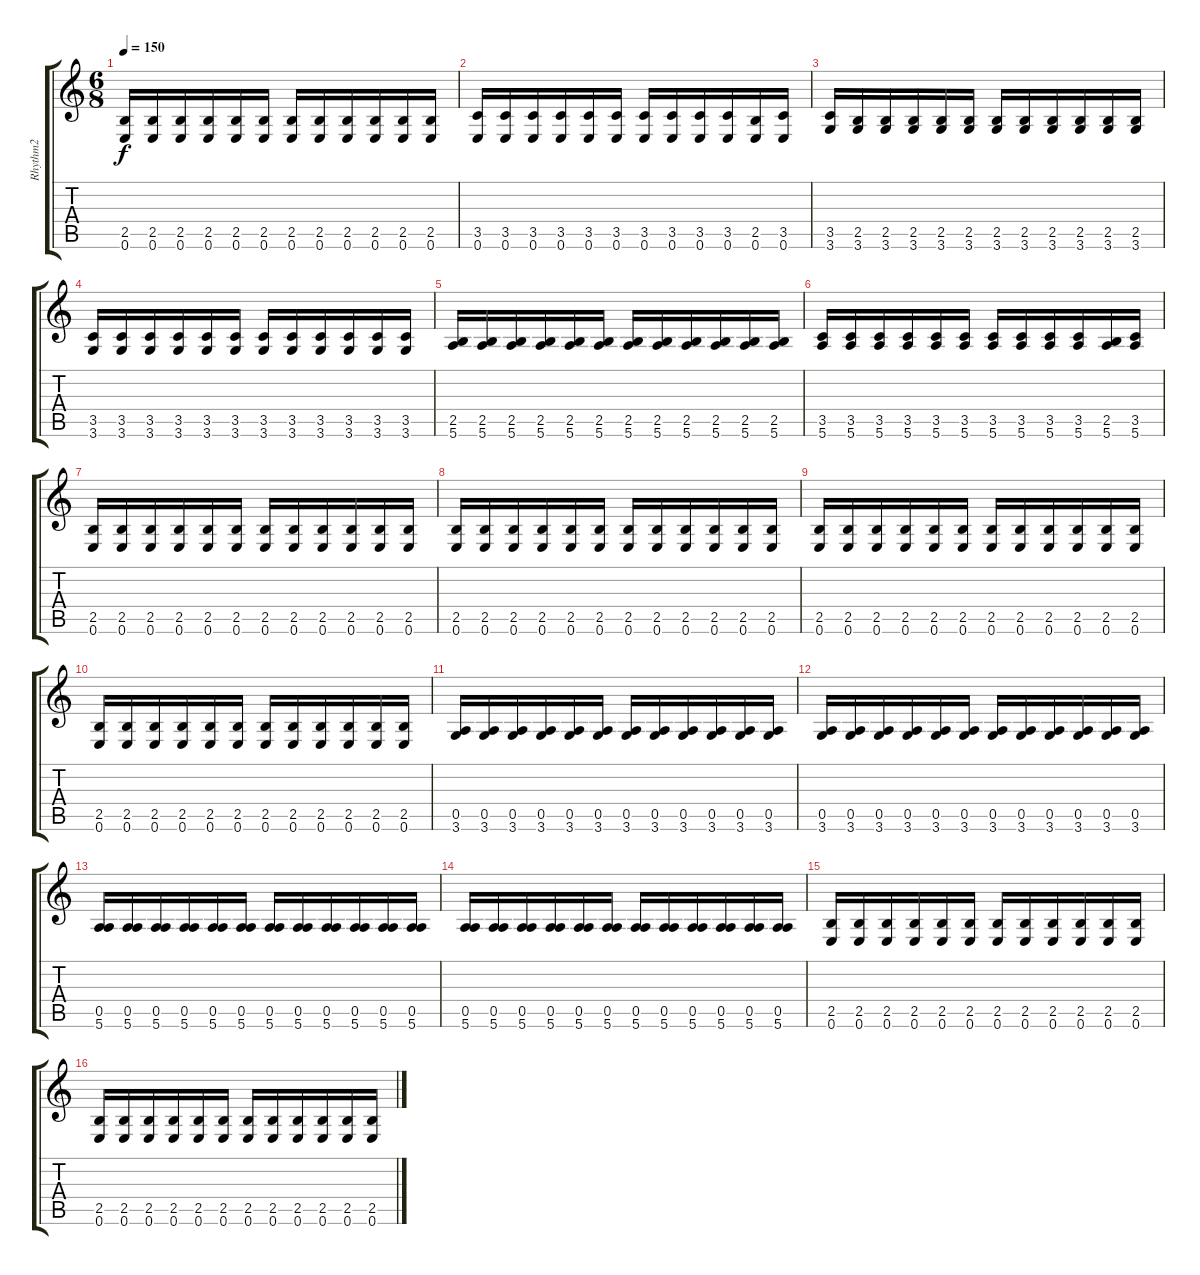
\track ("Rhythm2" "Rhythm2") {instrument distortionguitar}
\staff {score tabs}
\tuning (E4 B3 G3 D3 A2 E2) {hide}
\ts (6 8)
\tempo 150
\clef g2
\ks c
(2.5 0.6).16{dy f} (2.5 0.6).16 (2.5 0.6).16 (2.5 0.6).16 (2.5 0.6).16 (2.5 0.6).16 (2.5 0.6).16 (2.5 0.6).16 (2.5 0.6).16 (2.5 0.6).16 (2.5 0.6).16 (2.5 0.6).16 |
(3.5 0.6).16 (3.5 0.6).16 (3.5 0.6).16 (3.5 0.6).16 (3.5 0.6).16 (3.5 0.6).16 (3.5 0.6).16 (3.5 0.6).16 (3.5 0.6).16 (3.5 0.6).16 (2.5 0.6).16 (3.5 0.6).16 |
(3.5 3.6).16 (2.5 3.6).16 (2.5 3.6).16 (2.5 3.6).16 (2.5 3.6).16 (2.5 3.6).16 (2.5 3.6).16 (2.5 3.6).16 (2.5 3.6).16 (2.5 3.6).16 (2.5 3.6).16 (2.5 3.6).16 |
(3.5 3.6).16 (3.5 3.6).16 (3.5 3.6).16 (3.5 3.6).16 (3.5 3.6).16 (3.5 3.6).16 (3.5 3.6).16 (3.5 3.6).16 (3.5 3.6).16 (3.5 3.6).16 (3.5 3.6).16 (3.5 3.6).16 |
(2.5 5.6).16 (2.5 5.6).16 (2.5 5.6).16 (2.5 5.6).16 (2.5 5.6).16 (2.5 5.6).16 (2.5 5.6).16 (2.5 5.6).16 (2.5 5.6).16 (2.5 5.6).16 (2.5 5.6).16 (2.5 5.6).16 |
(3.5 5.6).16 (3.5 5.6).16 (3.5 5.6).16 (3.5 5.6).16 (3.5 5.6).16 (3.5 5.6).16 (3.5 5.6).16 (3.5 5.6).16 (3.5 5.6).16 (3.5 5.6).16 (2.5 5.6).16 (3.5 5.6).16 |
(2.5 0.6).16 (2.5 0.6).16 (2.5 0.6).16 (2.5 0.6).16 (2.5 0.6).16 (2.5 0.6).16 (2.5 0.6).16 (2.5 0.6).16 (2.5 0.6).16 (2.5 0.6).16 (2.5 0.6).16 (2.5 0.6).16 |
(2.5 0.6).16 (2.5 0.6).16 (2.5 0.6).16 (2.5 0.6).16 (2.5 0.6).16 (2.5 0.6).16 (2.5 0.6).16 (2.5 0.6).16 (2.5 0.6).16 (2.5 0.6).16 (2.5 0.6).16 (2.5 0.6).16 |
(2.5 0.6).16 (2.5 0.6).16 (2.5 0.6).16 (2.5 0.6).16 (2.5 0.6).16 (2.5 0.6).16 (2.5 0.6).16 (2.5 0.6).16 (2.5 0.6).16 (2.5 0.6).16 (2.5 0.6).16 (2.5 0.6).16 |
(2.5 0.6).16 (2.5 0.6).16 (2.5 0.6).16 (2.5 0.6).16 (2.5 0.6).16 (2.5 0.6).16 (2.5 0.6).16 (2.5 0.6).16 (2.5 0.6).16 (2.5 0.6).16 (2.5 0.6).16 (2.5 0.6).16 |
(0.5 3.6).16 (0.5 3.6).16 (0.5 3.6).16 (0.5 3.6).16 (0.5 3.6).16 (0.5 3.6).16 (0.5 3.6).16 (0.5 3.6).16 (0.5 3.6).16 (0.5 3.6).16 (0.5 3.6).16 (0.5 3.6).16 |
(0.5 3.6).16 (0.5 3.6).16 (0.5 3.6).16 (0.5 3.6).16 (0.5 3.6).16 (0.5 3.6).16 (0.5 3.6).16 (0.5 3.6).16 (0.5 3.6).16 (0.5 3.6).16 (0.5 3.6).16 (0.5 3.6).16 |
(0.5 5.6).16 (0.5 5.6).16 (0.5 5.6).16 (0.5 5.6).16 (0.5 5.6).16 (0.5 5.6).16 (0.5 5.6).16 (0.5 5.6).16 (0.5 5.6).16 (0.5 5.6).16 (0.5 5.6).16 (0.5 5.6).16 |
(0.5 5.6).16 (0.5 5.6).16 (0.5 5.6).16 (0.5 5.6).16 (0.5 5.6).16 (0.5 5.6).16 (0.5 5.6).16 (0.5 5.6).16 (0.5 5.6).16 (0.5 5.6).16 (0.5 5.6).16 (0.5 5.6).16 |
(2.5 0.6).16 (2.5 0.6).16 (2.5 0.6).16 (2.5 0.6).16 (2.5 0.6).16 (2.5 0.6).16 (2.5 0.6).16 (2.5 0.6).16 (2.5 0.6).16 (2.5 0.6).16 (2.5 0.6).16 (2.5 0.6).16 |
(2.5 0.6).16 (2.5 0.6).16 (2.5 0.6).16 (2.5 0.6).16 (2.5 0.6).16 (2.5 0.6).16 (2.5 0.6).16 (2.5 0.6).16 (2.5 0.6).16 (2.5 0.6).16 (2.5 0.6).16 (2.5 0.6).16
